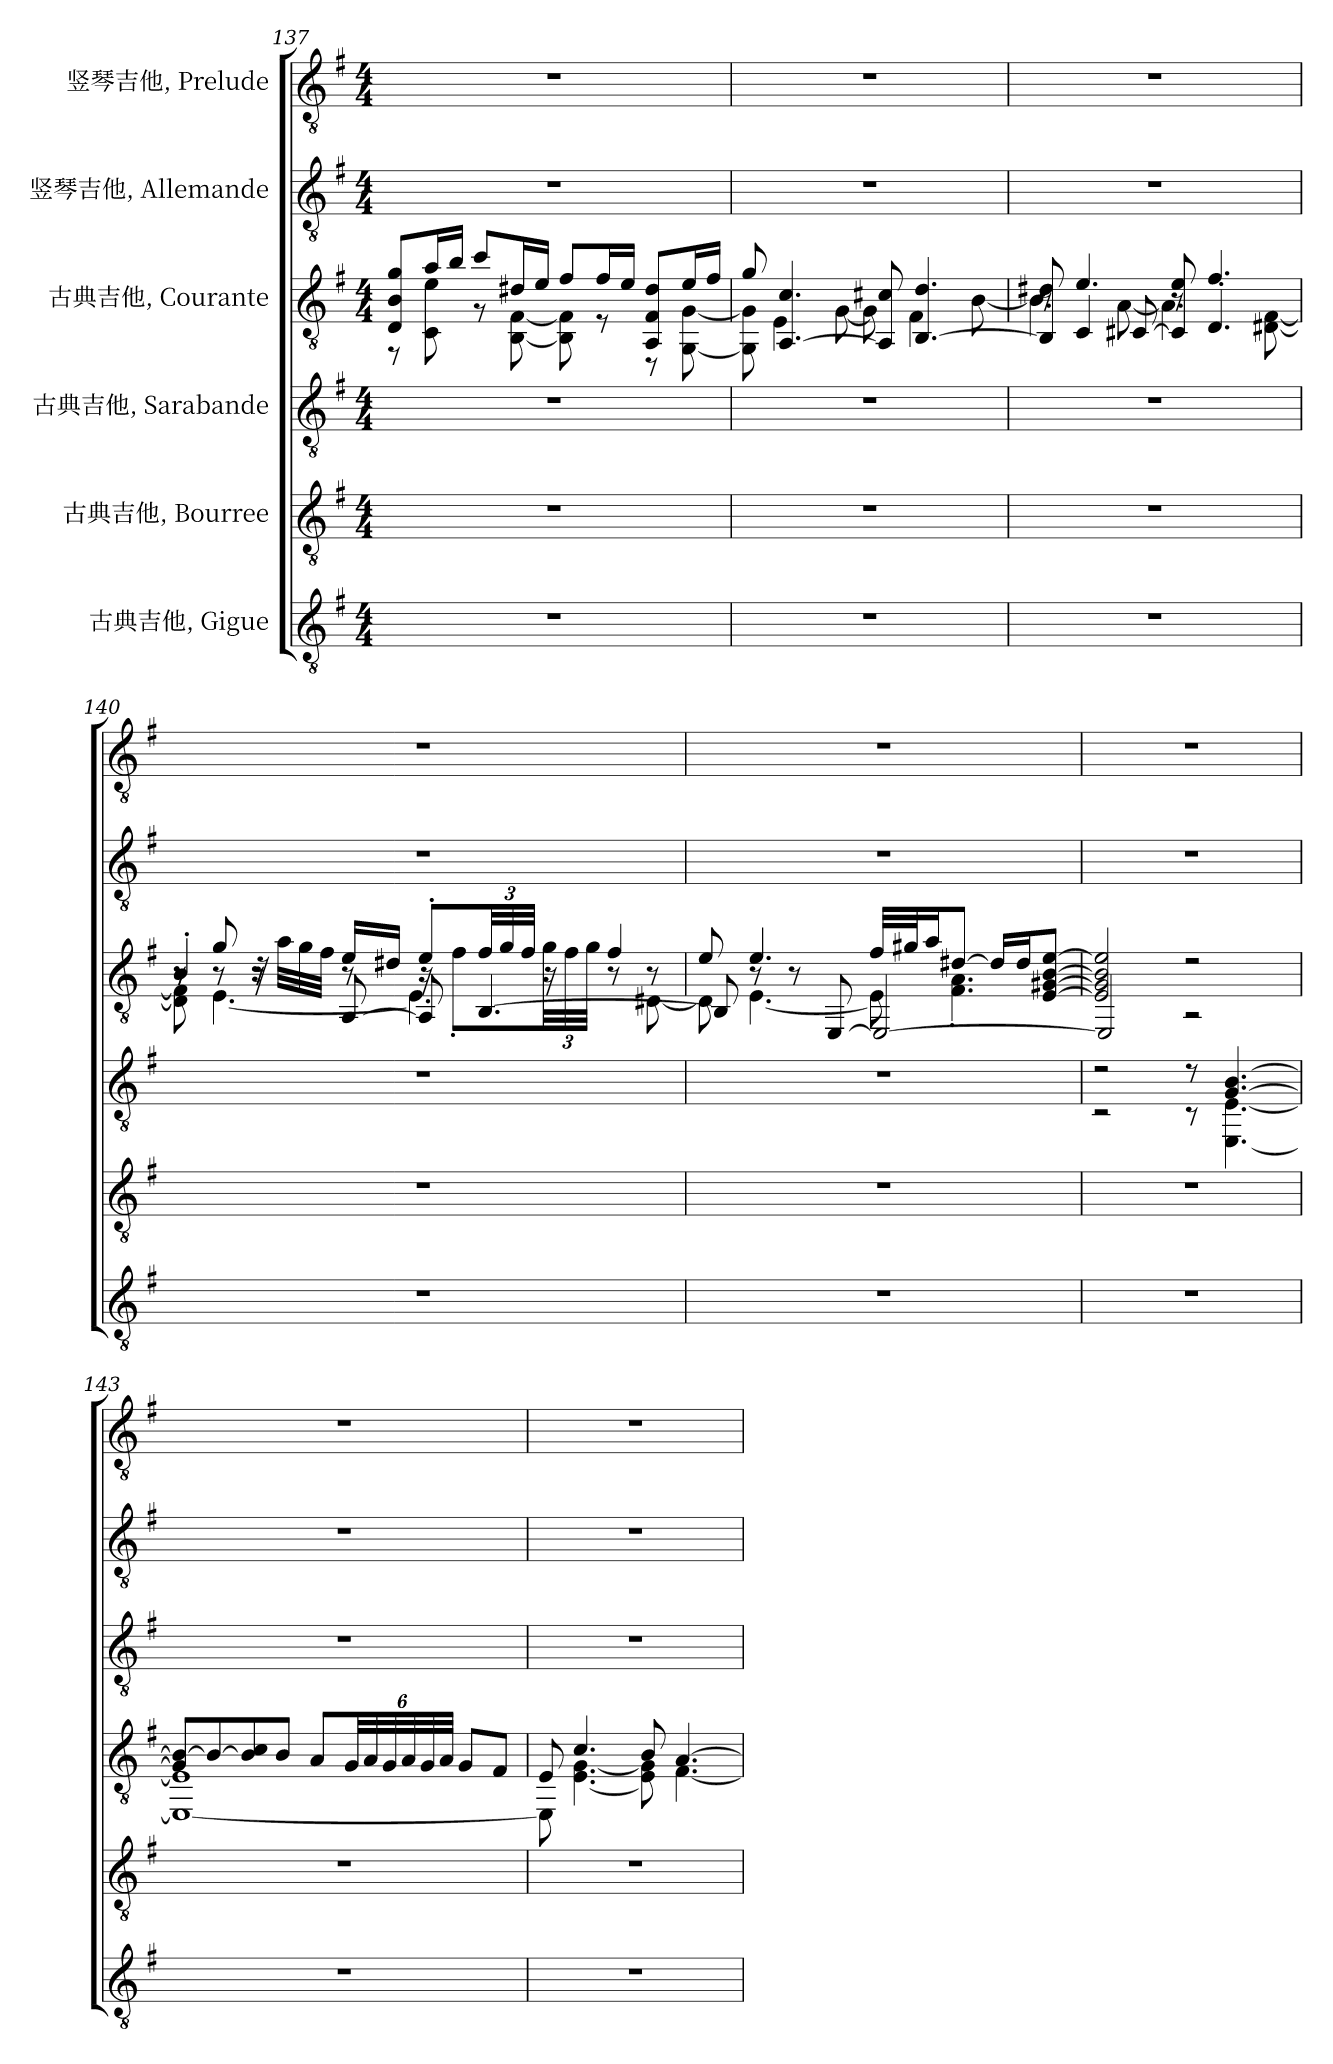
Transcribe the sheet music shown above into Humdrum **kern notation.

**kern	**kern	**kern	**kern	**kern	**kern
*part6	*part5	*part4	*part3	*part2	*part1
*staff6	*staff5	*staff4	*staff3	*staff2	*staff1
*I"古典吉他, Gigue	*I"古典吉他, Bourree	*I"古典吉他, Sarabande	*I"古典吉他, Courante	*I"竖琴吉他, Allemande	*I"竖琴吉他, Prelude
*clefGv2	*clefGv2	*clefGv2	*clefGv2	*clefGv2	*clefGv2
*k[f#]	*k[f#]	*k[f#]	*k[f#]	*k[f#]	*k[f#]
*M4/4	*M4/4	*M4/4	*M4/4	*M4/4	*M4/4
=137	=137	=137	=137	=137	=137
*	*	*	*^	*	*
1r	1r	1r	8D/ 8B/ 8g/L	8r	1r	1r
.	.	.	16a/L	8C\ 8e\	.	.
.	.	.	16b/JJ	.	.	.
.	.	.	8cc/L	8r	.	.
.	.	.	16d#X/L	[8BB\ [8F#\	.	.
.	.	.	16e/JJ	.	.	.
.	.	.	8f#/L	8BB\] 8F#\]	.	.
.	.	.	16f#/L	8r	.	.
.	.	.	16e/JJ	.	.	.
.	.	.	8AA/ 8F#/ 8d#/L	8r	.	.
.	.	.	16e/L	[8GG\ [8G\	.	.
.	.	.	16f#/JJ	.	.	.
=138	=138	=138	=138	=138	=138	=138
1r	1r	1r	8g/	8GG\] 8G\]	1r	1r
.	.	.	[4.AA/ 4.c/	4E\	.	.
.	.	.	.	[8G\	.	.
.	.	.	8AA/] 8c#X/	8G\]	.	.
.	.	.	[4.BB/ 4.d/	4F#\	.	.
.	.	.	.	[8B\	.	.
!!LO:PB:g=z
=139	=139	=139	=139	=139	=139	=139
*	*	*	*	*^	*	*
1r	1r	1r	8BB/] 8d#X/	4.B\]	8r	1r	1r
.	.	.	4C/	.	4.e/	.	.
.	.	.	[8C#X/	[8A\	.	.	.
.	.	.	8C#/] 8e/	4.A\]	8r	.	.
.	.	.	4.D'/	.	4.f#/	.	.
.	.	.	.	[8D#X\ [8F#\	.	.	.
=140	=140	=140	=140	=140	=140	=140	=140
*	*	*	*	*	*^	*	*
1r	1r	1r	4B'/	8D#\] 8F#\]	8r	8r	1r	1r
.	.	.	.	8r	8g/	[4.E\	.	.
.	.	.	8r	32r	8r	.	.	.
.	.	.	.	32a\LLL	.	.	.	.
.	.	.	.	32g\	.	.	.	.
.	.	.	.	32f#\JJJ	.	.	.	.
.	.	.	16e/LL	8r	[8AA/	.	.	.
.	.	.	16d#X/JJ	.	.	.	.	.
.	.	.	8e'/L	16r	8AA/]	4.E\]	.	.
.	.	.	.	8f#'\L	.	.	.	.
*	*	*	*Xbrackettup	*	*	*	*	*
.	.	.	48f#/LL	.	[4.BB/	.	.	.
.	.	.	48g/	.	.	.	.	.
.	.	.	48f#/JJJ	.	.	.	.	.
.	.	.	16r	48g\LL	.	.	.	.
.	.	.	.	48f#\	.	.	.	.
.	.	.	.	48g\JJJ	.	.	.	.
.	.	.	4f#/	8r	.	.	.	.
.	.	.	.	[8D#X\	.	8r	.	.
*	*	*	*	*	*v	*v	*	*
!!LO:LB:g=z
=141	=141	=141	=141	=141	=141	=141	=141
1r	1r	1r	8e/	8D#\]	8BB/]	1r	1r
.	.	.	4.e/	[4.E\	8r	.	.
.	.	.	.	.	8r	.	.
.	.	.	.	.	[8EE/	.	.
.	.	.	32f#/LLL	8E\]	2EE/_	.	.
.	.	.	32g#X/J	.	.	.	.
.	.	.	16a/J	.	.	.	.
.	.	.	[8d#X/J	4.F#\' 4.A\'	.	.	.
.	.	.	16d#/LL]	.	.	.	.
.	.	.	16d#/J	.	.	.	.
.	.	.	[8E/ [8G#X/ [8B/ [8e/J	.	.	.	.
*	*	*	*	*v	*v	*	*
=142	=142	=142	=142	=142	=142	=142
*	*	*^	*	*	*	*
1r	1r	2r	2r	2E/] 2G#/] 2B/] 2e/]	2EE/]	1r	1r
.	.	8r	8r	2r	2r	.	.
.	.	[4.G/ [4.B/	[4.EE\ [4.E\	.	.	.	.
*	*	*	*	*v	*v	*	*
=143	=143	=143	=143	=143	=143	=143
1r	1r	8G/] 8B/_L	1EE_ 1E]	1r	1r	1r
.	.	8B/_	.	.	.	.
.	.	8B/] 8c/	.	.	.	.
.	.	8B/J	.	.	.	.
.	.	8A/L	.	.	.	.
*	*	*Xbrackettup	*	*	*	*
.	.	48G/LL	.	.	.	.
.	.	48A/	.	.	.	.
.	.	48G/	.	.	.	.
.	.	48A/	.	.	.	.
.	.	48G/	.	.	.	.
.	.	48A/JJJ	.	.	.	.
.	.	8G/L	.	.	.	.
.	.	8F#/J	.	.	.	.
!!LO:PB:g=z
=144	=144	=144	=144	=144	=144	=144
1r	1r	8E/	8EE\]	1r	1r	1r
.	.	4.c/	[4.E\ [4.G\	.	.	.
.	.	8B/	8E\] 8G\]	.	.	.
.	.	[4.A/	[4.F#\	.	.	.
*	*	*v	*v	*	*	*
=	=	=	=	=	=
*-	*-	*-	*-	*-	*-
